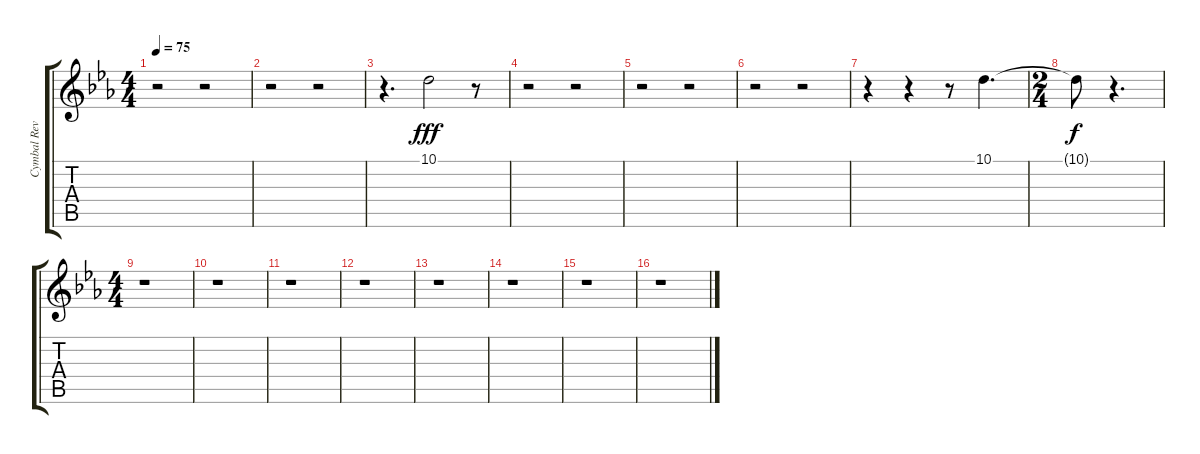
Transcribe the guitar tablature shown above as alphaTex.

\track ("Cymbal Reverse" "Cymbal Rev") {instrument reversecymbal}
\staff {score tabs}
\tuning (E4 B3 G3 D3 A2 E2) {hide}
\ts (4 4)
\tempo 75
\clef g2
\ks eb
r.2{dy fff} r.2 |
r.2 r.2 |
r.4{d} 10.1.2 r.8 |
r.2 r.2 |
r.2 r.2 |
r.2 r.2 |
r.4 r.4 r.8 10.1.4{d} |
\ts (2 4)
10.1{t}.8{dy f} r.4{d} |
\ts (4 4)
r.1 |
r.1 |
r.1 |
r.1 |
r.1 |
r.1 |
r.1 |
r.1
